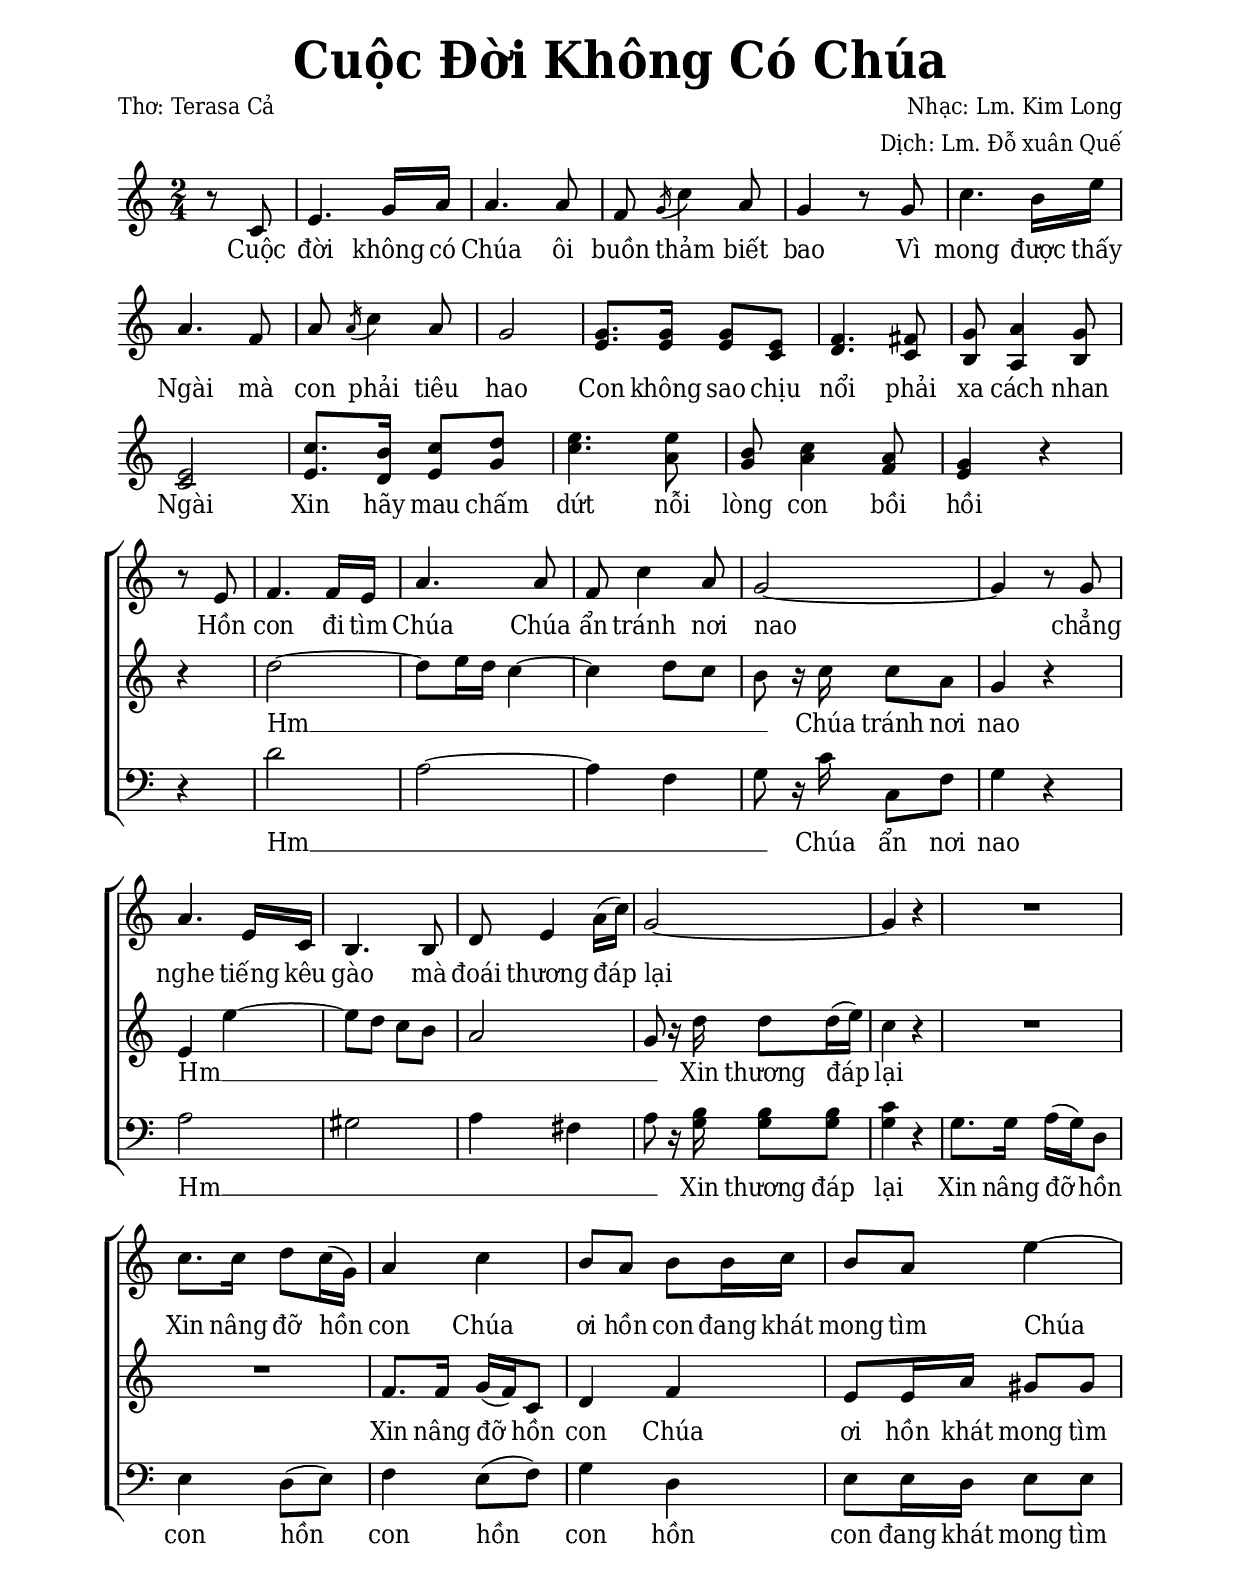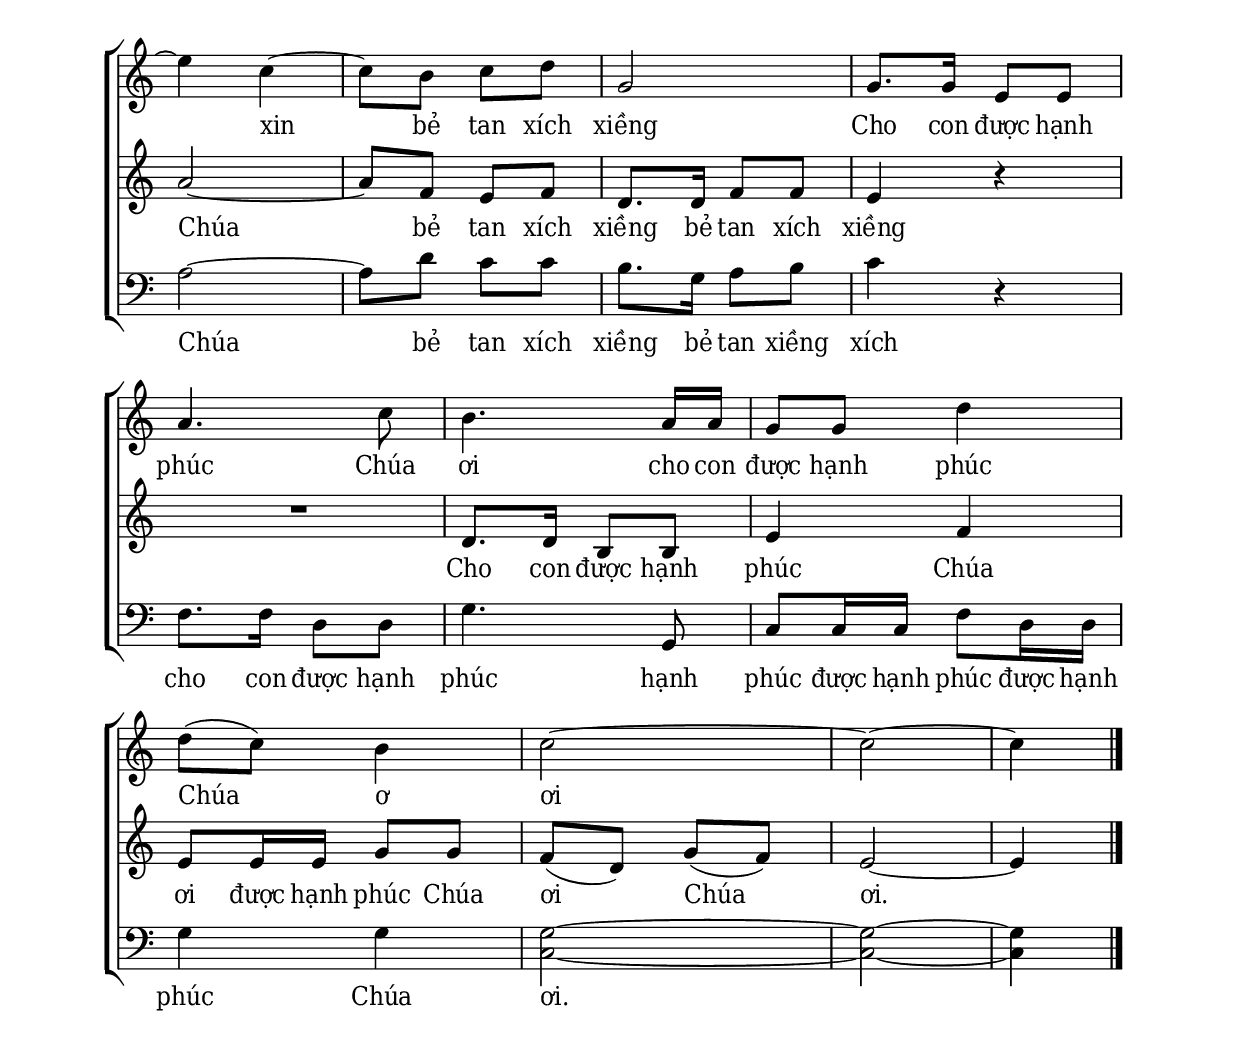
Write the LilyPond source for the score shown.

% Cài đặt chung
\version "2.22.1"
\include "english.ly"

\header {
  title = \markup { \fontsize #3 "Cuộc Đời Không Có Chúa" }
  poet = "Thơ: Terasa Cả"
  arranger = "Dịch: Lm. Đỗ xuân Quế"
  composer = "Nhạc: Lm. Kim Long"
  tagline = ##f
}

% Nhạc
nhacDiepKhucSop = \relative c' {
  \autoPageBreaksOff
  \partial 4 r8 c |
  e4. g16 a |
  a4. a8 |
  f \slashedGrace { g16 (} c4) a8 |
  g4 r8 g |
  c4. b16 e |
  a,4. f8 |
  a \slashedGrace { a16 ( } c4) a8 |
  g2 |
  <<
    {
      g8. g16 g8 e |
      f4. fs8 |
      g a4 g8 |
      e2 |
      c'8. b16 c8 d |
      e4. e8 |
      b8 c4 a8 |
      g4
    }
    {
      e8. e16 e8 c |
      d4. c8 |
      b a4 b8 |
      c2 |
      e8. d16 e8 g |
      c4. a8 |
      g a4 f8 |
      e4
    }
  >>
  r4 | \break
  
  \partial 4 r8 e |
  f4. f16 e |
  a4. a8 |
  f c'4 a8 |
  g2 ~ |
  g4 r8 g |
  a4. e16 c |
  b4. b8 |
  d e4 a16 (c) |
  g2 ~ |
  g4 r |
  R2
  c8. c16 d8 c16 (g) |
  a4 c |
  b8 a b b16 c |
  b8 a e'4 ~ | \pageBreak
  e c ~ |
  c8 b c d |  
  g,2 |
  g8. g16 e8 e |
  a4. c8 |
  b4. a16 a |
  g8 g d'4 |
  d8 (c) b4 |
  c2 ~ |
  c ~ |
  c4 \bar "|."
}

nhacDiepKhucAlto = \relative c'' {
  r4
  R2*16
  r4
  d2 ~ |
  d8 e16 d c4 ~ |
  c d8 c |
  b r16 c c8 a |
  g4 r |
  e e' ~ |
  e8 d c b |
  a2 |
  g8 r16
  \once \override NoteColumn.X-offset = 0.5 <>
  d' d8 d16 (e) |
  c4 r |
  R2*2
  f,8. f16 g (f) c8 |
  d4 f |
  e8 e16 a gs8 gs |
  a2 ~ |
  a8 f e f |
  d8. d16 f8 f |
  e4 r |
  R2
  d8. d16 b8 b |
  e4 f |
  e8 e16 e g8 g |
  f (d) g (f) |
  e2 ~ |
  e4
}

nhacDiepKhucBas = \relative c' {
  r4
  R2*16
  r4
  d2 |
  a ~ |
  a4 f |
  g8 r16 c c,8 f |
  g4 r |
  a2 |
  gs |
  a4 fs |
  a8 r16
  \once \override NoteColumn.X-offset = 0.5 <>
  <b g> <b g>8 <b g> |
  <g c>4 r |
  g8. g16 a (g) d8 |
  e4 d8 (e) |
  f4 e8 (f) |
  g4 d |
  e8 e16 d e8 e |
  a2 ~ |
  a8 d c c |
  b8. g16 a8 b |
  c4 r |
  f,8. f16 d8 d |
  g4. g,8 |
  c c16 c f8 d16 d |
  g4 g |
  <g c,>2 ~ |
  <g c,> ~ |
  <g c,>4
}

% Lời
loiDiepKhucSop = \lyricmode {
  Cuộc đời không có Chúa ôi buồn thảm biết bao
  Vì mong được thấy Ngài mà con phải tiêu hao
  Con không sao chịu nổi phải xa cách nhan Ngài
  Xin hãy mau chấm dứt nỗi lòng con bồi hồi
  Hồn con đi tìm Chúa Chúa ẩn tránh nơi nao
  chẳng nghe tiếng kêu gào mà đoái thương đáp lại
  Xin nâng đỡ hồn con Chúa ơi
  hồn con đang khát mong tìm Chúa
  xin bẻ tan xích xiềng
  Cho con được hạnh phúc Chúa ơi
  cho con được hạnh phúc Chúa ơ ơi
}

loiDiepKhucAlto = \lyricmode {
  Hm __ \repeat unfold 6 { _ }
  Chúa tránh nơi nao
  Hm __ \repeat unfold 6 { _ }
  Xin thương đáp lại
  Xin nâng đỡ hồn con Chúa ơi
  hồn khát mong tìm Chúa
  bẻ tan xích xiềng bẻ tan xích xiềng
  Cho con được hạnh phúc Chúa ơi được hạnh phúc Chúa ơi Chúa ơi.
}

loiDiepKhucBas = \lyricmode {
  Hm __ _ _ _
  Chúa ẩn nơi nao
  Hm __ _ _ _ _
  Xin thương đáp lại
  Xin nâng đỡ hồn con hồn con hồn con hồn con
  đang khát mong tìm Chúa
  bẻ tan xích xiềng bẻ tan xiềng xích
  cho con được hạnh phúc hạnh phúc
  được hạnh phúc được hạnh phúc Chúa ơi.
}

% Dàn trang
\paper {
  #(set-paper-size "a4")
  top-margin = 15\mm
  bottom-margin = 15\mm
  left-margin = 20\mm
  right-margin = 20\mm
  indent = #0
  #(define fonts
    (make-pango-font-tree
      "Deja Vu Serif Condensed"
      "Deja Vu Serif Condensed"
      "Deja Vu Serif Condensed"
      (/ 20 20)))
  print-page-number = #f
  page-count = #2
  ragged-bottom = ##t
}

TongNhip = {
  \key c \major \time 2/4
  \set Timing.beamExceptions = #'()
  \set Timing.baseMoment = #(ly:make-moment 1/4)
  \set Timing.beatStructure = #'(1 1)
}

% Đổi kích thước nốt cho bè phụ
notBePhu =
#(define-music-function (font-size music) (number? ly:music?)
   (for-some-music
     (lambda (m)
       (if (music-is-of-type? m 'rhythmic-event)
           (begin
             (set! (ly:music-property m 'tweaks)
                   (cons `(font-size . ,font-size)
                         (ly:music-property m 'tweaks)))
             #t)
           #f))
     music)
   music)

\score {
  \new ChoirStaff <<
    \new Staff <<
        \clef treble
        \new Voice = beSop {
          \TongNhip \nhacDiepKhucSop
        }
      \new Lyrics \lyricsto beSop \loiDiepKhucSop
    >>
    \new Staff <<
        \clef treble
        \new Voice = beAlto {
          \TongNhip \nhacDiepKhucAlto
        }
      \new Lyrics \lyricsto beAlto \loiDiepKhucAlto
    >>
    \new Staff <<
        \clef "bass"
        \new Voice = beBas {
          \TongNhip \nhacDiepKhucBas
        }
      \new Lyrics \lyricsto beBas \loiDiepKhucBas
    >>
  >>
  \layout {
    %\override Lyrics.LyricSpace.minimum-distance = #0.8
    \override Score.BarNumber.break-visibility = ##(#f #f #f)
    %\override Score.SpacingSpanner.uniform-stretching = ##t
    \context {
      \Staff \RemoveEmptyStaves
      \override VerticalAxisGroup.remove-first = ##t
    }
  }
}
